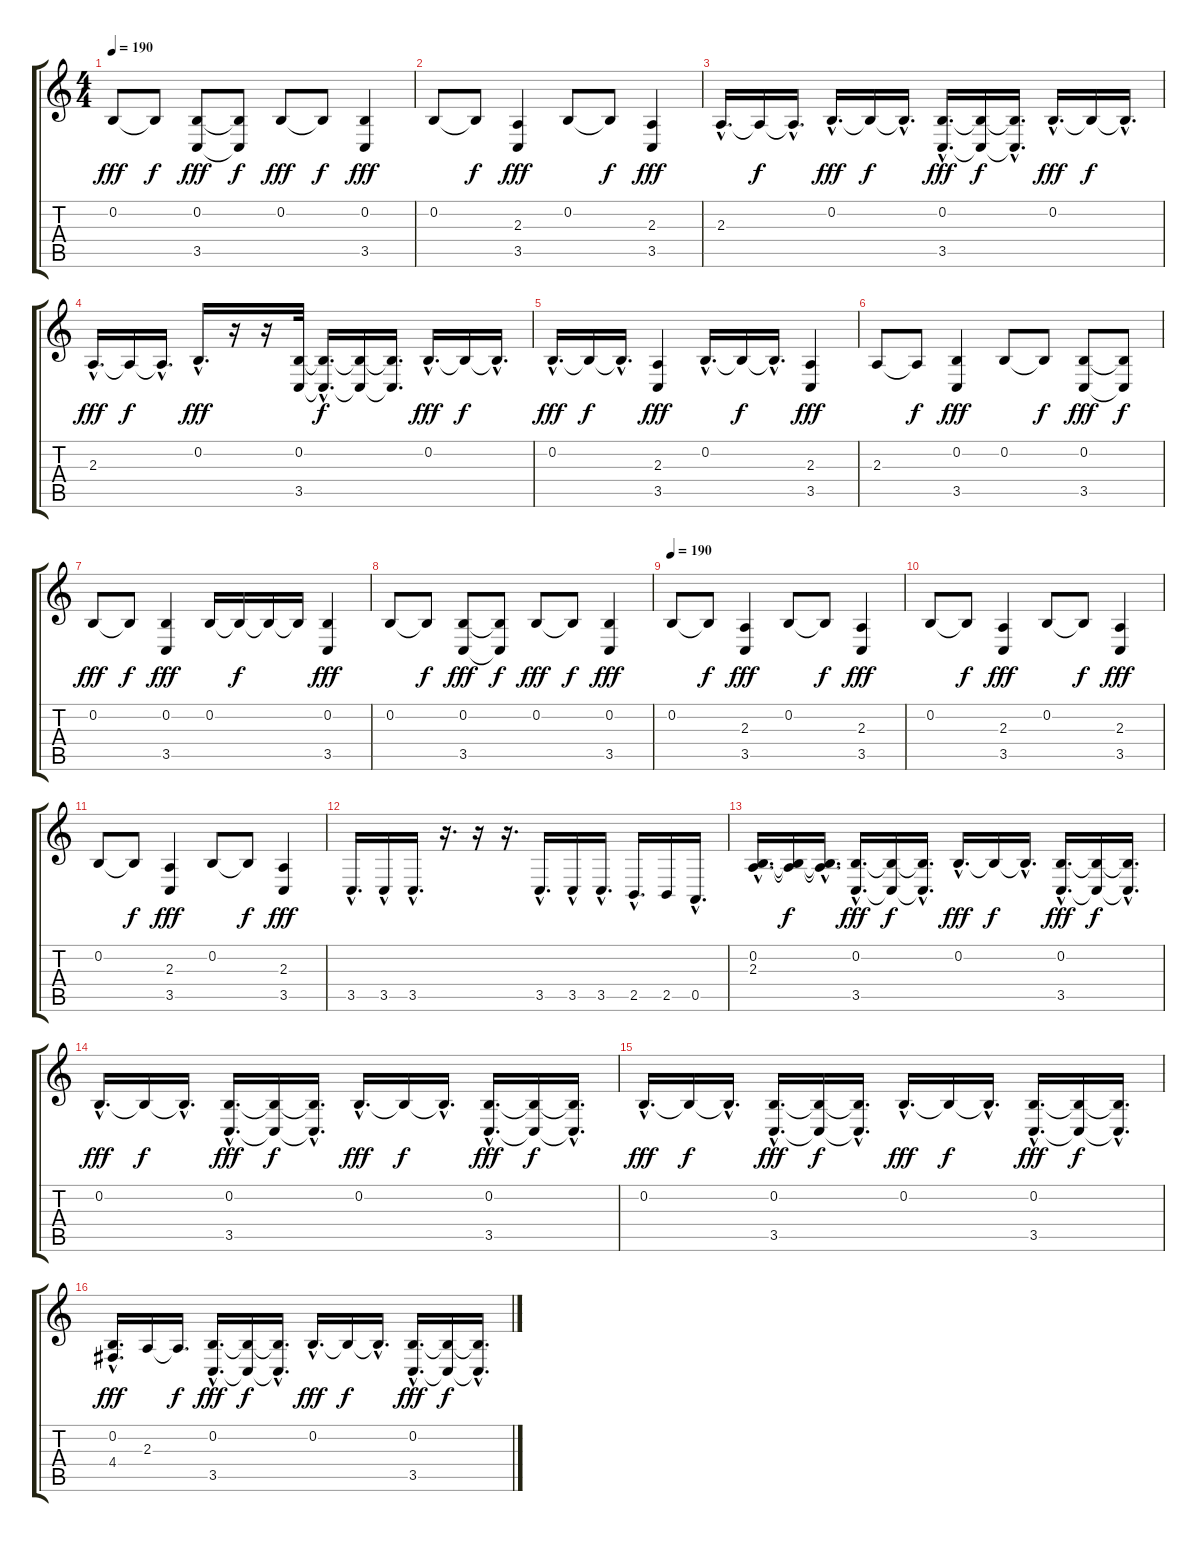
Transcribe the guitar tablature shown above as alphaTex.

\track "" {instrument dulcimer}
\staff {score tabs}
\tuning (E4 B3 G3 D3 A2 E2) {hide}
\ts (4 4)
\tempo 190
\clef g2
\ks c
0.2.8{dy fff} 0.2{t}.8{dy f} (0.2 3.5).8{dy fff} (0.2{t} 3.5{t}).8{dy f} 0.2.8{dy fff} 0.2{t}.8{dy f} (0.2 3.5).4{dy fff} |
0.2.8 0.2{t}.8{dy f} (2.3 3.5).4{dy fff} 0.2.8 0.2{t}.8{dy f} (2.3 3.5).4{dy fff} |
2.3{hac}.16{d} 2.3{t}.16{dy f} 2.3{hac t}.16{d} 0.2{hac}.16{d dy fff} 0.2{t}.16{dy f} 0.2{hac t}.16{d} (0.2{hac} 3.5{hac}).16{d dy fff} (0.2{t} 3.5{t}).16{dy f} (0.2{hac t} 3.5{hac t}).16{d} 0.2{hac}.16{d dy fff} 0.2{t}.16{dy f} 0.2{hac t}.16{d} |
2.3{hac}.16{d dy fff} 2.3{t}.16{dy f} 2.3{hac t}.16{d} 0.2{hac}.16{d dy fff} r.16 r.16 (0.2 3.5).32 (0.2{hac t} 3.5{hac t}).16{d dy f} (0.2{t} 3.5{t}).16 (0.2{t} 3.5{t}).16{d} 0.2{hac}.16{d dy fff} 0.2{t}.16{dy f} 0.2{hac t}.16{d} |
0.2{hac}.16{d dy fff} 0.2{t}.16{dy f} 0.2{hac t}.16{d} (2.3 3.5).4{dy fff} 0.2{hac}.16{d} 0.2{t}.16{dy f} 0.2{hac t}.16{d} (2.3 3.5).4{dy fff} |
2.3.8 2.3{t}.8{dy f} (0.2 3.5).4{dy fff} 0.2.8 0.2{t}.8{dy f} (0.2 3.5).8{dy fff} (0.2{t} 3.5{t}).8{dy f} |
0.2.8{dy fff} 0.2{t}.8{dy f} (0.2 3.5).4{dy fff} 0.2.16 0.2{t}.16{dy f} 0.2{t}.16 0.2{t}.16 (0.2 3.5).4{dy fff} |
0.2.8 0.2{t}.8{dy f} (0.2 3.5).8{dy fff} (0.2{t} 3.5{t}).8{dy f} 0.2.8{dy fff} 0.2{t}.8{dy f} (0.2 3.5).4{dy fff} |
\tempo 190
0.2.8 0.2{t}.8{dy f} (2.3 3.5).4{dy fff} 0.2.8 0.2{t}.8{dy f} (2.3 3.5).4{dy fff} |
0.2.8 0.2{t}.8{dy f} (2.3 3.5).4{dy fff} 0.2.8 0.2{t}.8{dy f} (2.3 3.5).4{dy fff} |
0.2.8 0.2{t}.8{dy f} (2.3 3.5).4{dy fff} 0.2.8 0.2{t}.8{dy f} (2.3 3.5).4{dy fff} |
3.5{hac}.16{d} 3.5{hac}.16 3.5{hac}.16{d} r.16{d} r.16 r.16{d} 3.5{hac}.16{d} 3.5{hac}.16 3.5{hac}.16{d} 2.5{hac}.16{d} 2.5.16 0.5{hac}.16{d} |
(0.2{hac} 2.3{hac}).16{d} (0.2{t} 2.3{t}).16{dy f} (0.2{hac t} 2.3{hac t}).16{d} (0.2{hac} 3.5{hac}).16{d dy fff} (0.2{t} 3.5{t}).16{dy f} (0.2{hac t} 3.5{hac t}).16{d} 0.2{hac}.16{d dy fff} 0.2{t}.16{dy f} 0.2{hac t}.16{d} (0.2{hac} 3.5{hac}).16{d dy fff} (0.2{t} 3.5{t}).16{dy f} (0.2{hac t} 3.5{hac t}).16{d} |
0.2{hac}.16{d dy fff} 0.2{t}.16{dy f} 0.2{hac t}.16{d} (0.2{hac} 3.5{hac}).16{d dy fff} (0.2{t} 3.5{t}).16{dy f} (0.2{hac t} 3.5{hac t}).16{d} 0.2{hac}.16{d dy fff} 0.2{t}.16{dy f} 0.2{hac t}.16{d} (0.2{hac} 3.5{hac}).16{d dy fff} (0.2{t} 3.5{t}).16{dy f} (0.2{hac t} 3.5{hac t}).16{d} |
0.2{hac}.16{d dy fff} 0.2{t}.16{dy f} 0.2{hac t}.16{d} (0.2{hac} 3.5{hac}).16{d dy fff} (0.2{t} 3.5{t}).16{dy f} (0.2{hac t} 3.5{hac t}).16{d} 0.2{hac}.16{d dy fff} 0.2{t}.16{dy f} 0.2{hac t}.16{d} (0.2{hac} 3.5{hac}).16{d dy fff} (0.2{t} 3.5{t}).16{dy f} (0.2{hac t} 3.5{hac t}).16{d} |
(0.2 4.4{hac}).16{d dy fff} 2.3.16 2.3{t}.16{d dy f} (0.2{hac} 3.5{hac}).16{d dy fff} (0.2{t} 3.5{t}).16{dy f} (0.2{hac t} 3.5{hac t}).16{d} 0.2{hac}.16{d dy fff} 0.2{t}.16{dy f} 0.2{hac t}.16{d} (0.2{hac} 3.5{hac}).16{d dy fff} (0.2{t} 3.5{t}).16{dy f} (0.2{hac t} 3.5{hac t}).16{d}
